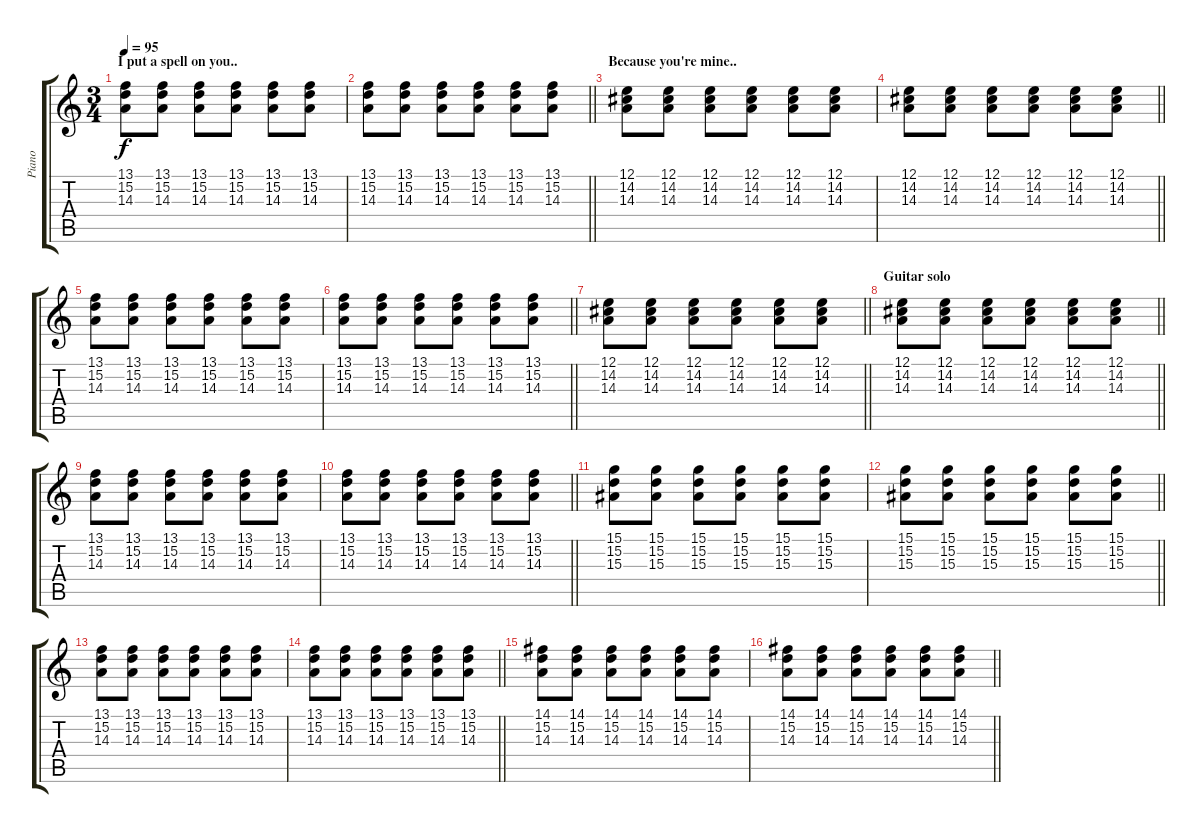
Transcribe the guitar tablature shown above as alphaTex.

\track ("Piano" "Piano") {instrument brightacousticpiano}
\staff {score tabs}
\tuning (E4 B3 G3 D3 A2 E2) {hide}
\ts (3 4)
\section ("" "I put a spell on you..")
\tempo 95
\clef g2
\ks c
(13.1 15.2 14.3).8{dy f} (13.1 15.2 14.3).8 (13.1 15.2 14.3).8 (13.1 15.2 14.3).8 (13.1 15.2 14.3).8 (13.1 15.2 14.3).8 |
\barLineRight lightlight
(13.1 15.2 14.3).8 (13.1 15.2 14.3).8 (13.1 15.2 14.3).8 (13.1 15.2 14.3).8 (13.1 15.2 14.3).8 (13.1 15.2 14.3).8 |
\section ("" "Because you're mine..")
(12.1 14.2 14.3).8 (12.1 14.2 14.3).8 (12.1 14.2 14.3).8 (12.1 14.2 14.3).8 (12.1 14.2 14.3).8 (12.1 14.2 14.3).8 |
\barLineRight lightlight
(12.1 14.2 14.3).8 (12.1 14.2 14.3).8 (12.1 14.2 14.3).8 (12.1 14.2 14.3).8 (12.1 14.2 14.3).8 (12.1 14.2 14.3).8 |
(13.1 15.2 14.3).8 (13.1 15.2 14.3).8 (13.1 15.2 14.3).8 (13.1 15.2 14.3).8 (13.1 15.2 14.3).8 (13.1 15.2 14.3).8 |
\barLineRight lightlight
(13.1 15.2 14.3).8 (13.1 15.2 14.3).8 (13.1 15.2 14.3).8 (13.1 15.2 14.3).8 (13.1 15.2 14.3).8 (13.1 15.2 14.3).8 |
\barLineRight lightlight
(12.1 14.2 14.3).8 (12.1 14.2 14.3).8 (12.1 14.2 14.3).8 (12.1 14.2 14.3).8 (12.1 14.2 14.3).8 (12.1 14.2 14.3).8 |
\section ("" "Guitar solo")
\barLineRight lightlight
(12.1 14.2 14.3).8 (12.1 14.2 14.3).8 (12.1 14.2 14.3).8 (12.1 14.2 14.3).8 (12.1 14.2 14.3).8 (12.1 14.2 14.3).8 |
(13.1 15.2 14.3).8 (13.1 15.2 14.3).8 (13.1 15.2 14.3).8 (13.1 15.2 14.3).8 (13.1 15.2 14.3).8 (13.1 15.2 14.3).8 |
\barLineRight lightlight
(13.1 15.2 14.3).8 (13.1 15.2 14.3).8 (13.1 15.2 14.3).8 (13.1 15.2 14.3).8 (13.1 15.2 14.3).8 (13.1 15.2 14.3).8 |
(15.1 15.2 15.3).8 (15.1 15.2 15.3).8 (15.1 15.2 15.3).8 (15.1 15.2 15.3).8 (15.1 15.2 15.3).8 (15.1 15.2 15.3).8 |
\barLineRight lightlight
(15.1 15.2 15.3).8 (15.1 15.2 15.3).8 (15.1 15.2 15.3).8 (15.1 15.2 15.3).8 (15.1 15.2 15.3).8 (15.1 15.2 15.3).8 |
(13.1 15.2 14.3).8 (13.1 15.2 14.3).8 (13.1 15.2 14.3).8 (13.1 15.2 14.3).8 (13.1 15.2 14.3).8 (13.1 15.2 14.3).8 |
\barLineRight lightlight
(13.1 15.2 14.3).8 (13.1 15.2 14.3).8 (13.1 15.2 14.3).8 (13.1 15.2 14.3).8 (13.1 15.2 14.3).8 (13.1 15.2 14.3).8 |
(14.1 15.2 14.3).8 (14.1 15.2 14.3).8 (14.1 15.2 14.3).8 (14.1 15.2 14.3).8 (14.1 15.2 14.3).8 (14.1 15.2 14.3).8 |
\barLineRight lightlight
(14.1 15.2 14.3).8 (14.1 15.2 14.3).8 (14.1 15.2 14.3).8 (14.1 15.2 14.3).8 (14.1 15.2 14.3).8 (14.1 15.2 14.3).8
